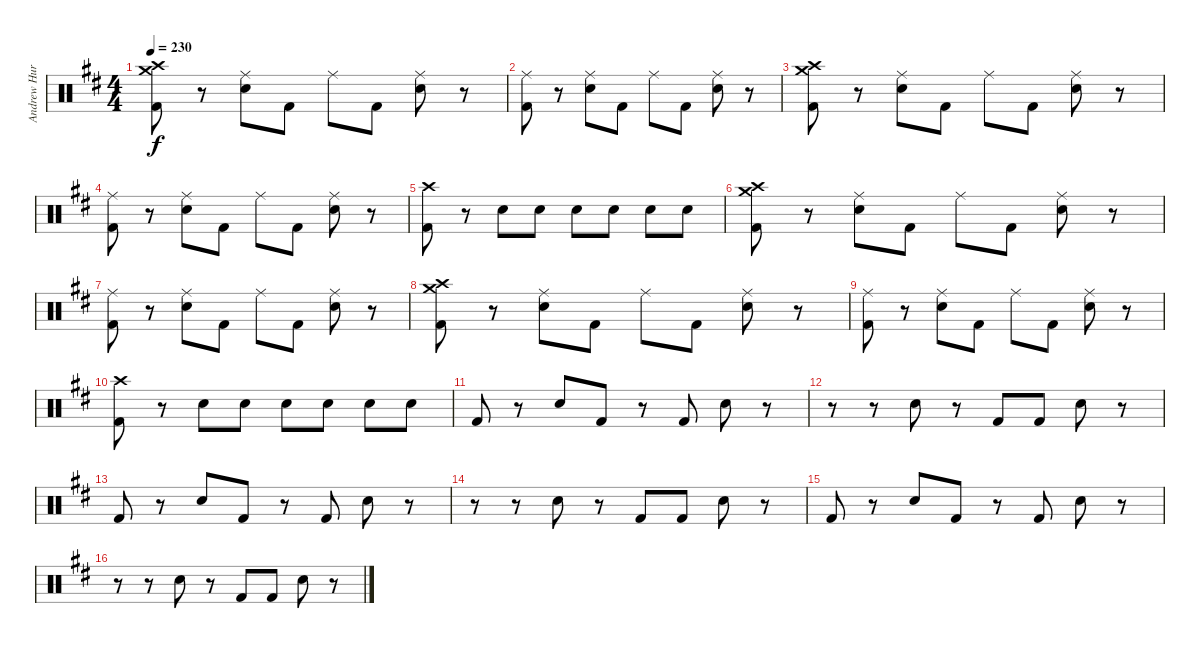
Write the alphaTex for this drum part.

\track ("Andrew Hurley" "Andrew Hur") {instrument percussion}
\staff {score}
\articulation defaults
\ts (4 4)
\tempo 230
\clef neutral
\ks d
("Crash high (hit)" "Crash medium (hit)" "Kick (hit) 2").8{dy f} r.8 ("Ride (middle)" "Electric Snare (hit)").8 "Kick (hit) 2".8 "Ride (middle)".8 "Kick (hit) 2".8 ("Ride (middle)" "Electric Snare (hit)").8 r.8 |
("Ride (middle)" "Kick (hit) 2").8 r.8 ("Ride (middle)" "Electric Snare (hit)").8 "Kick (hit) 2".8 "Ride (middle)".8 "Kick (hit) 2".8 ("Ride (middle)" "Electric Snare (hit)").8 r.8 |
("Crash high (hit)" "Crash medium (hit)" "Kick (hit) 2").8 r.8 ("Ride (middle)" "Electric Snare (hit)").8 "Kick (hit) 2".8 "Ride (middle)".8 "Kick (hit) 2".8 ("Ride (middle)" "Electric Snare (hit)").8 r.8 |
("Ride (middle)" "Kick (hit) 2").8 r.8 ("Ride (middle)" "Electric Snare (hit)").8 "Kick (hit) 2".8 "Ride (middle)".8 "Kick (hit) 2".8 ("Ride (middle)" "Electric Snare (hit)").8 r.8 |
("Crash high (hit)" "Kick (hit) 2").8 r.8 "Electric Snare (hit)".8 "Electric Snare (hit)".8 "Electric Snare (hit)".8 "Electric Snare (hit)".8 "Electric Snare (hit)".8 "Electric Snare (hit)".8 |
("Crash high (hit)" "Crash medium (hit)" "Kick (hit) 2").8 r.8 ("Ride (middle)" "Electric Snare (hit)").8 "Kick (hit) 2".8 "Ride (middle)".8 "Kick (hit) 2".8 ("Ride (middle)" "Electric Snare (hit)").8 r.8 |
("Ride (middle)" "Kick (hit) 2").8 r.8 ("Ride (middle)" "Electric Snare (hit)").8 "Kick (hit) 2".8 "Ride (middle)".8 "Kick (hit) 2".8 ("Ride (middle)" "Electric Snare (hit)").8 r.8 |
("Crash high (hit)" "Crash medium (hit)" "Kick (hit) 2").8 r.8 ("Ride (middle)" "Electric Snare (hit)").8 "Kick (hit) 2".8 "Ride (middle)".8 "Kick (hit) 2".8 ("Ride (middle)" "Electric Snare (hit)").8 r.8 |
("Ride (middle)" "Kick (hit) 2").8 r.8 ("Ride (middle)" "Electric Snare (hit)").8 "Kick (hit) 2".8 "Ride (middle)".8 "Kick (hit) 2".8 ("Ride (middle)" "Electric Snare (hit)").8 r.8 |
("Crash high (hit)" "Kick (hit) 2").8 r.8 "Electric Snare (hit)".8 "Electric Snare (hit)".8 "Electric Snare (hit)".8 "Electric Snare (hit)".8 "Electric Snare (hit)".8 "Electric Snare (hit)".8 |
"Kick (hit) 2".8 r.8 "Electric Snare (hit)".8 "Kick (hit) 2".8 r.8 "Kick (hit) 2".8 "Electric Snare (hit)".8 r.8 |
r.8 r.8 "Electric Snare (hit)".8 r.8 "Kick (hit) 2".8 "Kick (hit) 2".8 "Electric Snare (hit)".8 r.8 |
"Kick (hit) 2".8 r.8 "Electric Snare (hit)".8 "Kick (hit) 2".8 r.8 "Kick (hit) 2".8 "Electric Snare (hit)".8 r.8 |
r.8 r.8 "Electric Snare (hit)".8 r.8 "Kick (hit) 2".8 "Kick (hit) 2".8 "Electric Snare (hit)".8 r.8 |
"Kick (hit) 2".8 r.8 "Electric Snare (hit)".8 "Kick (hit) 2".8 r.8 "Kick (hit) 2".8 "Electric Snare (hit)".8 r.8 |
r.8 r.8 "Electric Snare (hit)".8 r.8 "Kick (hit) 2".8 "Kick (hit) 2".8 "Electric Snare (hit)".8 r.8
